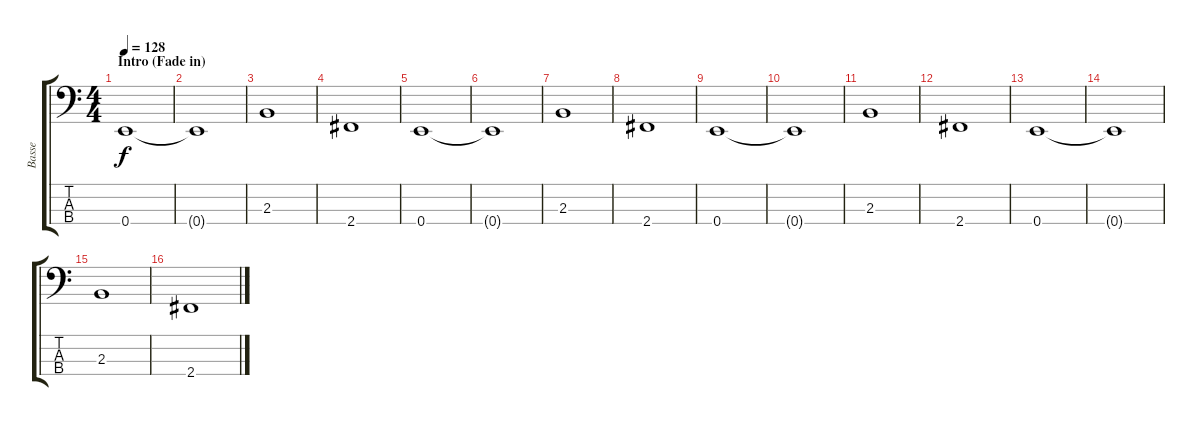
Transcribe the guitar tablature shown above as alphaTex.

\track ("Basse" "Basse") {instrument electricbasspick}
\staff {score tabs}
\tuning (G2 D2 A1 E1) {hide}
\ts (4 4)
\section ("" "Intro (Fade in)")
\tempo 128
\clef f4
\ks c
0.4.1{dy f volume 1 instrument pad3polysynth} |
0.4{t}.1 |
2.3.1{volume 2} |
2.4.1 |
0.4.1{volume 4} |
0.4{t}.1 |
2.3.1{volume 5} |
2.4.1 |
0.4.1{volume 7} |
0.4{t}.1 |
2.3.1{volume 8} |
2.4.1 |
0.4.1{volume 10} |
0.4{t}.1 |
2.3.1{volume 12} |
2.4.1
